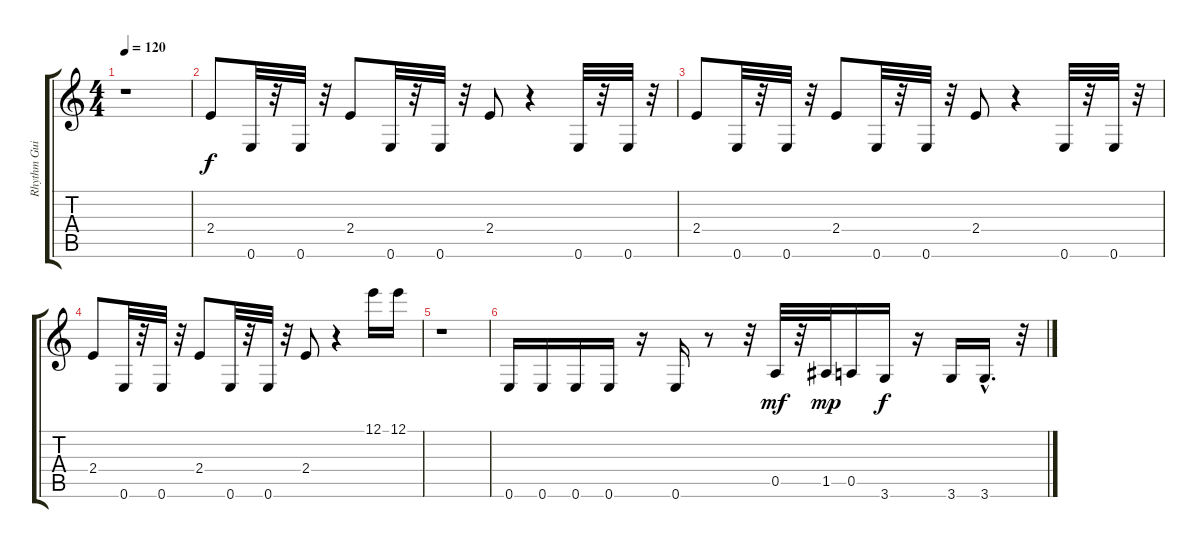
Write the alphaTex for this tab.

\track ("Rhythm Guitar" "Rhythm Gui") {instrument overdrivenguitar}
\staff {score tabs}
\tuning (E4 B3 G3 D3 A2 E2) {hide}
\ts (4 4)
\tempo 120
\clef g2
\ks c
r.1{dy f} |
2.4.8 0.6.32 r.32 0.6.32 r.32 2.4.8 0.6.32 r.32 0.6.32 r.32 2.4.8 r.4 0.6.32 r.32 0.6.32 r.32 |
2.4.8 0.6.32 r.32 0.6.32 r.32 2.4.8 0.6.32 r.32 0.6.32 r.32 2.4.8 r.4 0.6.32 r.32 0.6.32 r.32 |
2.4.8 0.6.32 r.32 0.6.32 r.32 2.4.8 0.6.32 r.32 0.6.32 r.32 2.4.8 r.4 12.1.16 12.1.16 |
r.1 |
0.6.16 0.6.16 0.6.16 0.6.16 r.16 0.6.16 r.8 r.32 0.5.32{dy mf} r.32 1.5.32{dy mp} 0.5.16 3.6.16{dy f} r.16 3.6.16 3.6{hac}.16{d} r.32
